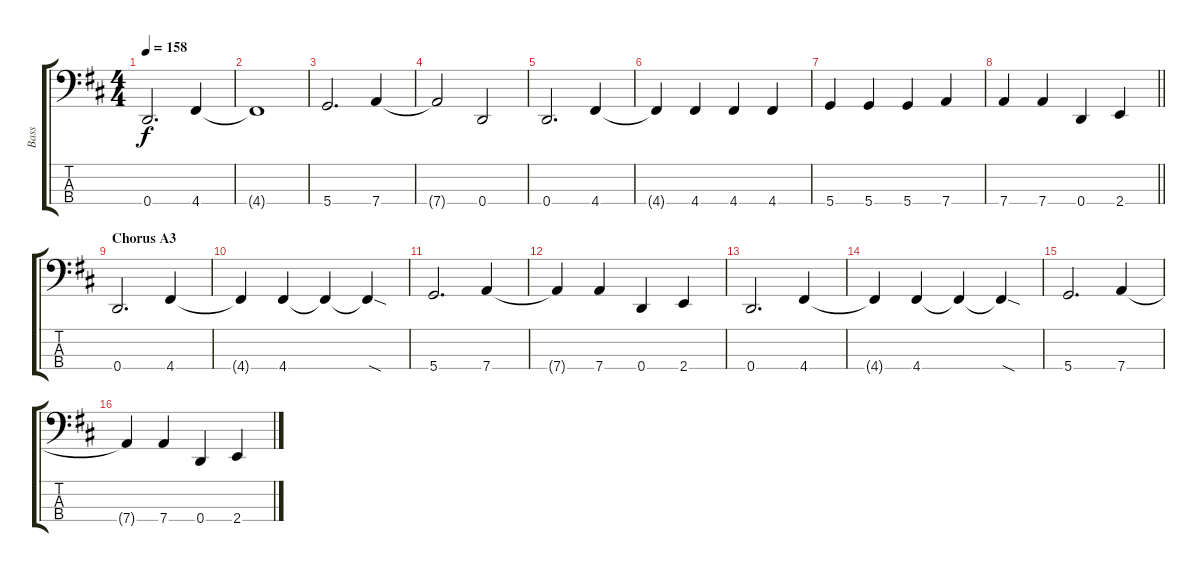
\track ("Bass" "Bass") {instrument electricbassfinger}
\staff {score tabs}
\tuning (G2 D2 A1 D1) {hide}
\ts (4 4)
\tempo 158
\clef f4
\ks d
0.4.2{d dy f} 4.4.4 |
4.4{t}.1 |
5.4.2{d} 7.4.4 |
7.4{t}.2 0.4.2 |
0.4.2{d} 4.4.4 |
4.4{t}.4 4.4.4 4.4.4 4.4.4 |
5.4.4 5.4.4 5.4.4 7.4.4 |
\barLineRight lightlight
7.4.4 7.4.4 0.4.4 2.4.4 |
\section ("" "Chorus A3")
0.4.2{d} 4.4.4 |
4.4{t}.4 4.4.4 4.4{t}.4 4.4{sod t}.4 |
5.4.2{d} 7.4.4 |
7.4{t}.4 7.4.4 0.4.4 2.4.4 |
0.4.2{d} 4.4.4 |
4.4{t}.4 4.4.4 4.4{t}.4 4.4{sod t}.4 |
5.4.2{d} 7.4.4 |
7.4{t}.4 7.4.4 0.4.4 2.4.4
